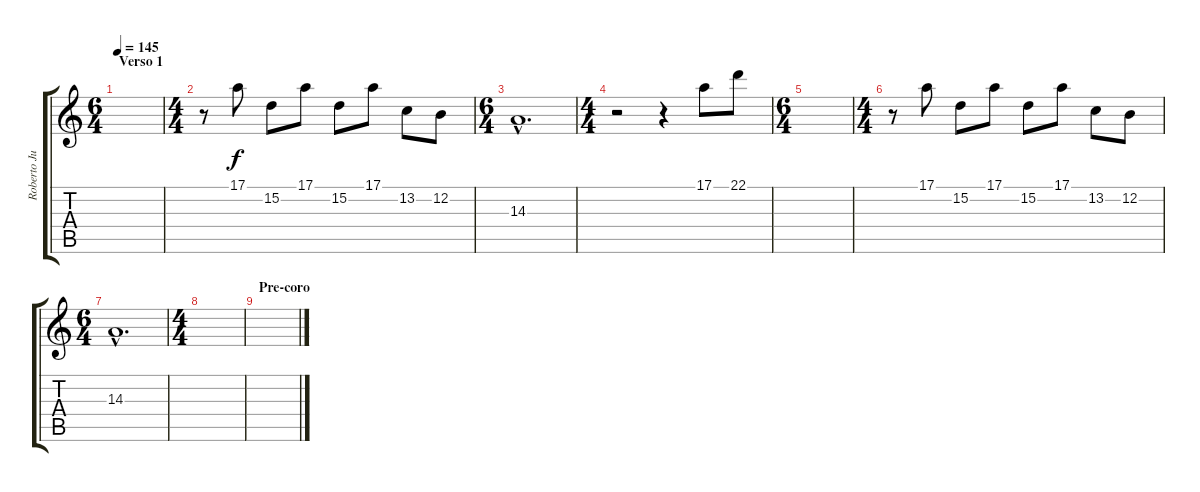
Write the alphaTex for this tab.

\track ("Roberto Junquera" "Roberto Ju") {instrument acousticgrandpiano}
\staff {score tabs}
\tuning (E4 B3 G3 D3 A2 E2) {hide}
\ts (6 4)
\section ("" "Verso 1")
\tempo 145
\clef g2
\ks c
|
\ts (4 4)
r.8 17.1.8 15.2.8 17.1.8 15.2.8 17.1.8 13.2.8 12.2.8 |
\ts (6 4)
14.3{hac}.1{d} |
\ts (4 4)
r.2 r.4 17.1.8 22.1.8 |
\ts (6 4)
|
\ts (4 4)
r.8 17.1.8 15.2.8 17.1.8 15.2.8 17.1.8 13.2.8 12.2.8 |
\ts (6 4)
14.3{hac}.1{d} |
\ts (4 4)
|
\section ("" "Pre-coro")
